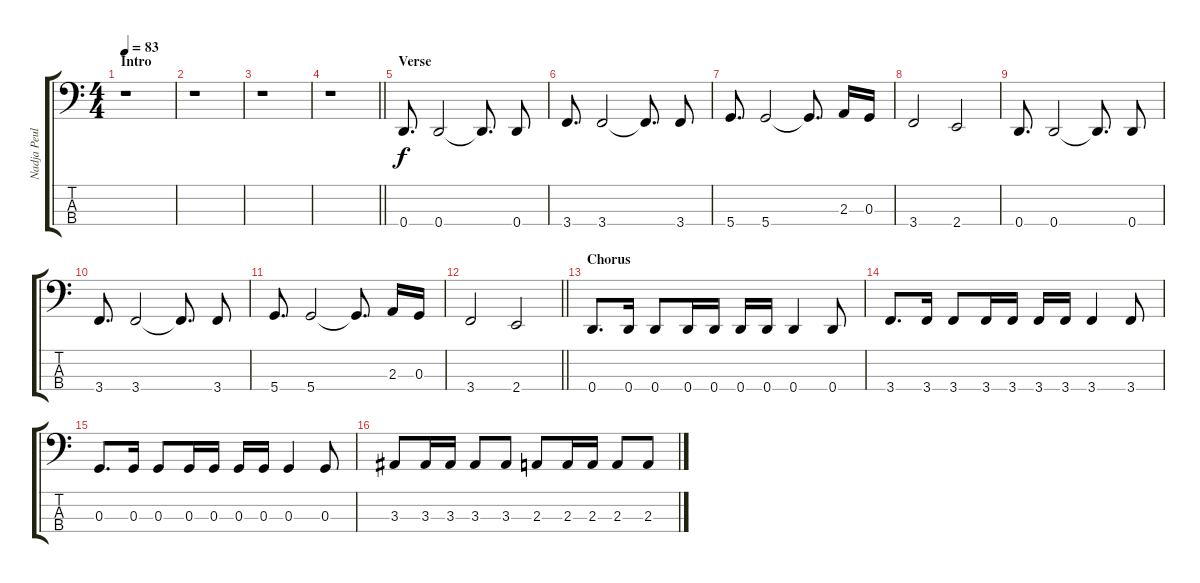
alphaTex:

\track ("Nadja Peulen" "Nadja Peul") {instrument electricbasspick}
\staff {score tabs}
\tuning (F2 C2 G1 D1) {hide}
\ts (4 4)
\section ("" "Intro")
\tempo 83
\clef f4
\ks c
r.1{dy f instrument electricbasspick} |
r.1 |
r.1 |
\barLineRight lightlight
r.1 |
\section ("" "Verse ")
0.4.8{d} 0.4.2 0.4{t}.8{d} 0.4.8 |
3.4.8{d} 3.4.2 3.4{t}.8{d} 3.4.8 |
5.4.8{d} 5.4.2 5.4{t}.8{d} 2.3.16 0.3.16 |
3.4.2 2.4.2 |
0.4.8{d} 0.4.2 0.4{t}.8{d} 0.4.8 |
3.4.8{d} 3.4.2 3.4{t}.8{d} 3.4.8 |
5.4.8{d} 5.4.2 5.4{t}.8{d} 2.3.16 0.3.16 |
\barLineRight lightlight
3.4.2 2.4.2 |
\section ("" "Chorus")
0.4.8{d} 0.4.16 0.4.8 0.4.16 0.4.16 0.4.16 0.4.16 0.4.4 0.4.8 |
3.4.8{d} 3.4.16 3.4.8 3.4.16 3.4.16 3.4.16 3.4.16 3.4.4 3.4.8 |
0.3.8{d} 0.3.16 0.3.8 0.3.16 0.3.16 0.3.16 0.3.16 0.3.4 0.3.8 |
3.3.8 3.3.16 3.3.16 3.3.8 3.3.8 2.3.8 2.3.16 2.3.16 2.3.8 2.3.8
